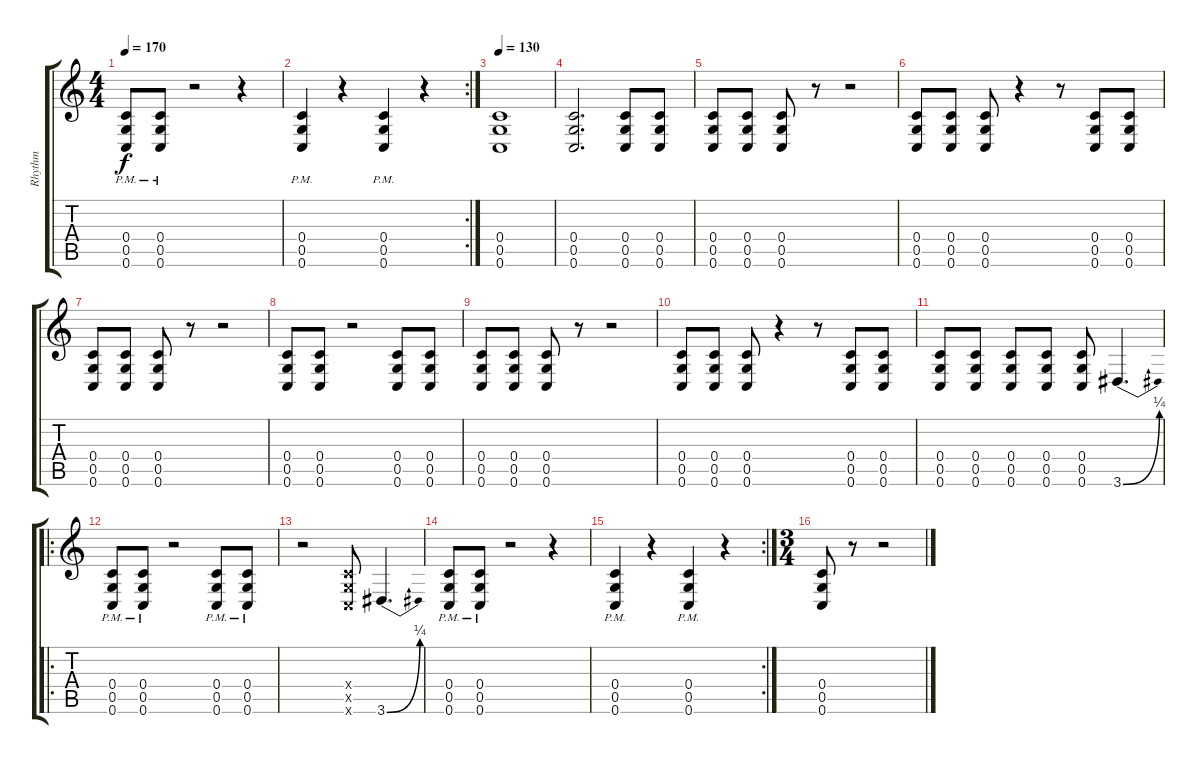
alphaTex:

\track ("Rhythm" "Rhythm") {instrument distortionguitar}
\staff {score tabs}
\tuning (D4 A3 F3 C3 G2 C2) {hide}
\ts (4 4)
\tempo 170
\clef g2
\ks c
(0.4{pm} 0.5{pm} 0.6{pm}).8{dy f} (0.4{pm} 0.5{pm} 0.6{pm}).8 r.2 r.4 |
\rc 2
(0.4{pm} 0.5{pm} 0.6{pm}).4 r.4 (0.4{pm} 0.5{pm} 0.6{pm}).4 r.4 |
\tempo 130
(0.4 0.5 0.6).1 |
(0.4 0.5 0.6).2{d} (0.4 0.5 0.6).8 (0.4 0.5 0.6).8 |
(0.4 0.5 0.6).8 (0.4 0.5 0.6).8 (0.4 0.5 0.6).8 r.8 r.2 |
(0.4 0.5 0.6).8 (0.4 0.5 0.6).8 (0.4 0.5 0.6).8 r.4 r.8 (0.4 0.5 0.6).8 (0.4 0.5 0.6).8 |
(0.4 0.5 0.6).8 (0.4 0.5 0.6).8 (0.4 0.5 0.6).8 r.8 r.2 |
(0.4 0.5 0.6).8 (0.4 0.5 0.6).8 r.2 (0.4 0.5 0.6).8 (0.4 0.5 0.6).8 |
(0.4 0.5 0.6).8 (0.4 0.5 0.6).8 (0.4 0.5 0.6).8 r.8 r.2 |
(0.4 0.5 0.6).8 (0.4 0.5 0.6).8 (0.4 0.5 0.6).8 r.4 r.8 (0.4 0.5 0.6).8 (0.4 0.5 0.6).8 |
(0.4 0.5 0.6).8 (0.4 0.5 0.6).8 (0.4 0.5 0.6).8 (0.4 0.5 0.6).8 (0.4 0.5 0.6).8 3.6{be (bend 0 0 60 1)}.4{d} |
\ro
(0.4{pm} 0.5{pm} 0.6{pm}).8 (0.4{pm} 0.5{pm} 0.6{pm}).8 r.2 (0.4{pm} 0.5{pm} 0.6{pm}).8 (0.4{pm} 0.5{pm} 0.6{pm}).8 |
r.2 (0.4{x} 0.5{x} 0.6{x}).8 3.6{be (bend 0 0 60 1)}.4{d} |
(0.4{pm} 0.5{pm} 0.6{pm}).8 (0.4{pm} 0.5{pm} 0.6{pm}).8 r.2 r.4 |
\rc 2
(0.4{pm} 0.5{pm} 0.6{pm}).4 r.4 (0.4{pm} 0.5{pm} 0.6{pm}).4 r.4 |
\ts (3 4)
(0.4 0.5 0.6).8 r.8 r.2
